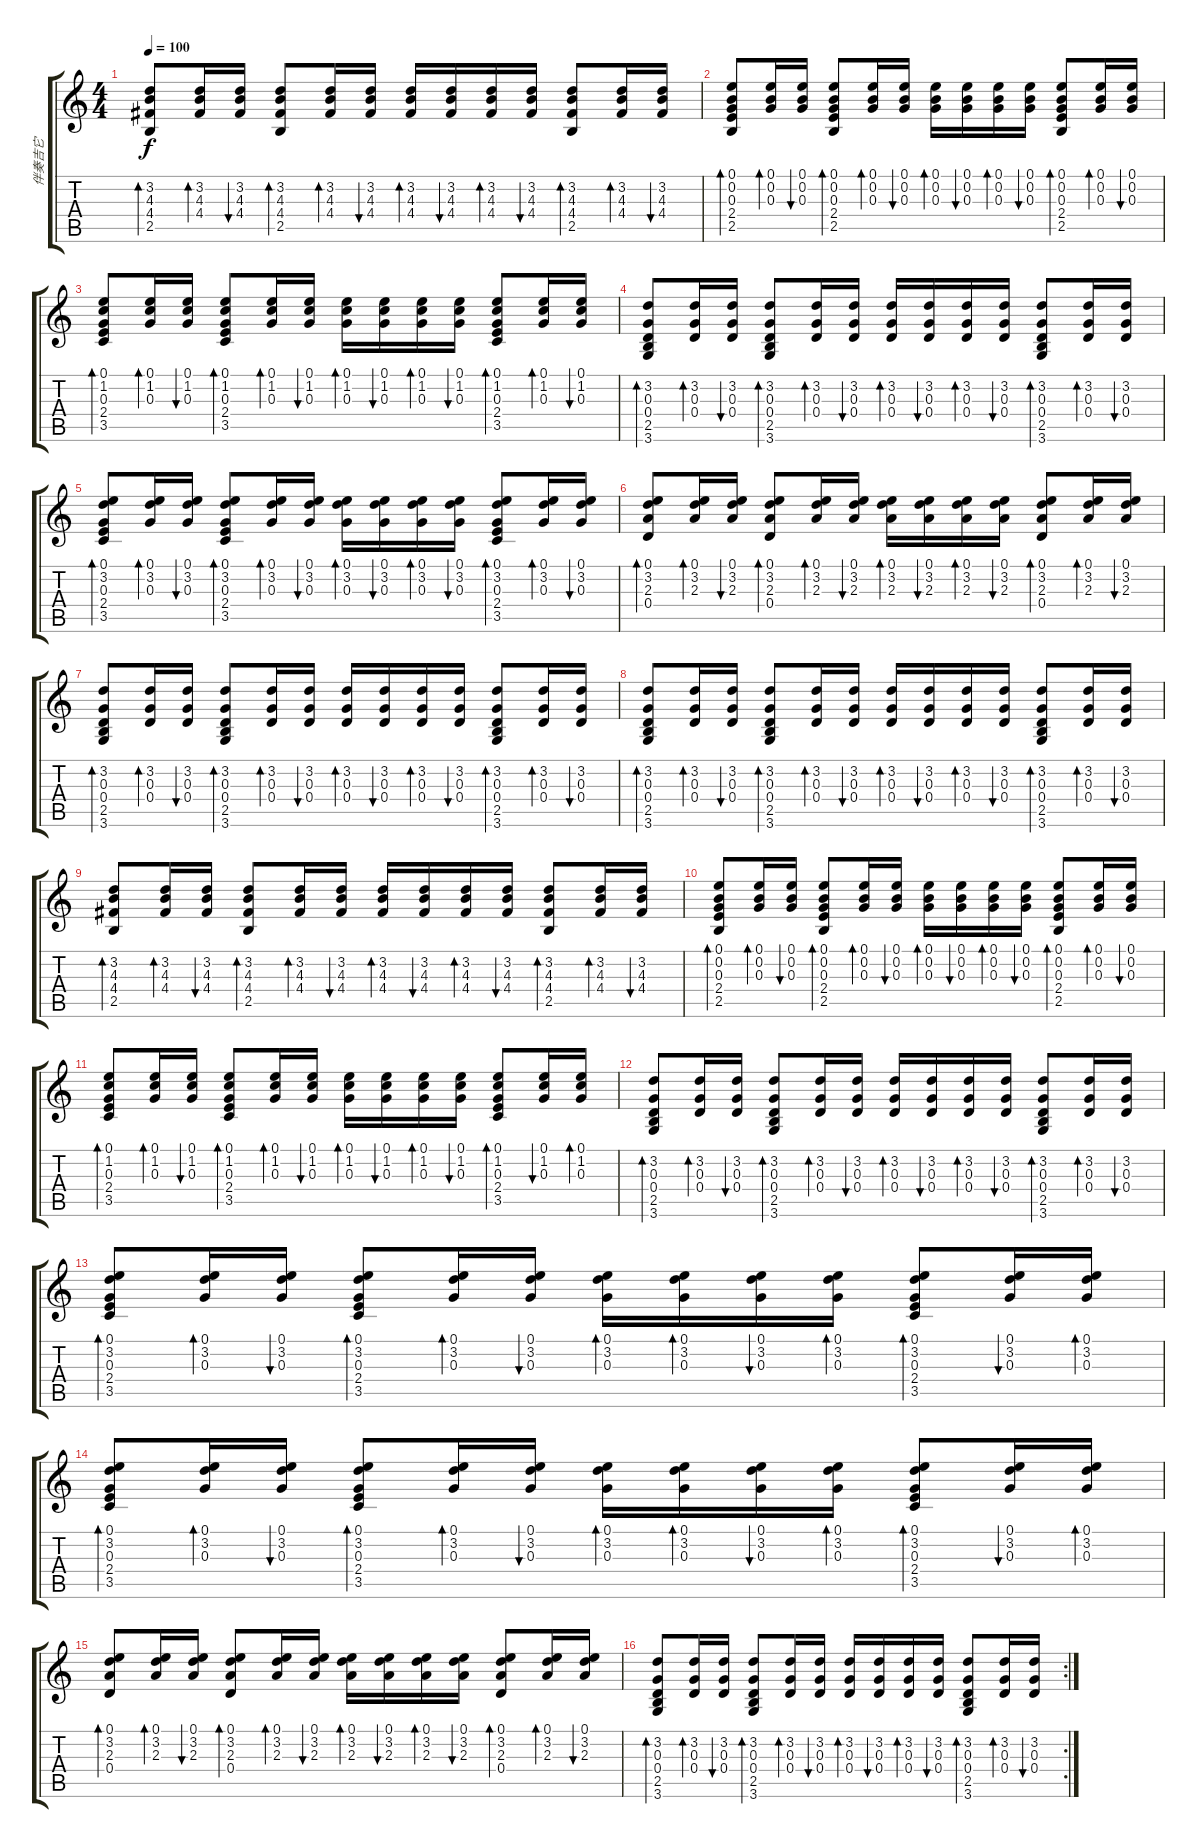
\track ("伴奏吉它" "伴奏吉它") {instrument acousticguitarsteel}
\staff {score tabs}
\tuning (E4 B3 G3 D3 A2 E2) {hide}
\ts (4 4)
\tempo 100
\clef g2
\ks c
(3.2 4.3 4.4 2.5).8{bd 120 dy f} (3.2 4.3 4.4).16{bd 120} (3.2 4.3 4.4).16{bu 120} (3.2 4.3 4.4 2.5).8{bd 120} (3.2 4.3 4.4).16{bd 120} (3.2 4.3 4.4).16{bu 120} (3.2 4.3 4.4).16{bd 120} (3.2 4.3 4.4).16{bu 120} (3.2 4.3 4.4).16{bd 120} (3.2 4.3 4.4).16{bu 120} (3.2 4.3 4.4 2.5).8{bd 120} (3.2 4.3 4.4).16{bd 120} (3.2 4.3 4.4).16{bu 120} |
(0.1 0.2 0.3 2.4 2.5).8{bd 120} (0.1 0.2 0.3).16{bd 120} (0.1 0.2 0.3).16{bu 120} (0.1 0.2 0.3 2.4 2.5).8{bd 120} (0.1 0.2 0.3).16{bd 120} (0.1 0.2 0.3).16{bu 120} (0.1 0.2 0.3).16{bd 120} (0.1 0.2 0.3).16{bu 120} (0.1 0.2 0.3).16{bd 120} (0.1 0.2 0.3).16{bu 120} (0.1 0.2 0.3 2.4 2.5).8{bd 120} (0.1 0.2 0.3).16{bd 120} (0.1 0.2 0.3).16{bu 120} |
(0.1 1.2 0.3 2.4 3.5).8{bd 120} (0.1 1.2 0.3).16{bd 120} (0.1 1.2 0.3).16{bu 120} (0.1 1.2 0.3 2.4 3.5).8{bd 120} (0.1 1.2 0.3).16{bd 120} (0.1 1.2 0.3).16{bu 120} (0.1 1.2 0.3).16{bd 120} (0.1 1.2 0.3).16{bu 120} (0.1 1.2 0.3).16{bd 120} (0.1 1.2 0.3).16{bu 120} (0.1 1.2 0.3 2.4 3.5).8{bd 120} (0.1 1.2 0.3).16{bd 120} (0.1 1.2 0.3).16{bu 120} |
(3.2 0.3 0.4 2.5 3.6).8{bd 120} (3.2 0.3 0.4).16{bd 120} (3.2 0.3 0.4).16{bu 120} (3.2 0.3 0.4 2.5 3.6).8{bd 120} (3.2 0.3 0.4).16{bd 120} (3.2 0.3 0.4).16{bu 120} (3.2 0.3 0.4).16{bd 120} (3.2 0.3 0.4).16{bu 120} (3.2 0.3 0.4).16{bd 120} (3.2 0.3 0.4).16{bu 120} (3.2 0.3 0.4 2.5 3.6).8{bd 120} (3.2 0.3 0.4).16{bd 120} (3.2 0.3 0.4).16{bu 120} |
(0.1 3.2 0.3 2.4 3.5).8{bd 120} (0.1 3.2 0.3).16{bd 120} (0.1 3.2 0.3).16{bu 120} (0.1 3.2 0.3 2.4 3.5).8{bd 120} (0.1 3.2 0.3).16{bd 120} (0.1 3.2 0.3).16{bu 120} (0.1 3.2 0.3).16{bd 120} (0.1 3.2 0.3).16{bu 120} (0.1 3.2 0.3).16{bd 120} (0.1 3.2 0.3).16{bu 120} (0.1 3.2 0.3 2.4 3.5).8{bd 120} (0.1 3.2 0.3).16{bd 120} (0.1 3.2 0.3).16{bu 120} |
(0.1 3.2 2.3 0.4).8{bd 120} (0.1 3.2 2.3).16{bd 120} (0.1 3.2 2.3).16{bu 120} (0.1 3.2 2.3 0.4).8{bd 120} (0.1 3.2 2.3).16{bd 120} (0.1 3.2 2.3).16{bu 120} (0.1 3.2 2.3).16{bd 120} (0.1 3.2 2.3).16{bu 120} (0.1 3.2 2.3).16{bd 120} (0.1 3.2 2.3).16{bu 120} (0.1 3.2 2.3 0.4).8{bd 120} (0.1 3.2 2.3).16{bd 120} (0.1 3.2 2.3).16{bu 120} |
(3.2 0.3 0.4 2.5 3.6).8{bd 120} (3.2 0.3 0.4).16{bd 120} (3.2 0.3 0.4).16{bu 120} (3.2 0.3 0.4 2.5 3.6).8{bd 120} (3.2 0.3 0.4).16{bd 120} (3.2 0.3 0.4).16{bu 120} (3.2 0.3 0.4).16{bd 120} (3.2 0.3 0.4).16{bu 120} (3.2 0.3 0.4).16{bd 120} (3.2 0.3 0.4).16{bu 120} (3.2 0.3 0.4 2.5 3.6).8{bd 120} (3.2 0.3 0.4).16{bd 120} (3.2 0.3 0.4).16{bu 120} |
(3.2 0.3 0.4 2.5 3.6).8{bd 120} (3.2 0.3 0.4).16{bd 120} (3.2 0.3 0.4).16{bu 120} (3.2 0.3 0.4 2.5 3.6).8{bd 120} (3.2 0.3 0.4).16{bd 120} (3.2 0.3 0.4).16{bu 120} (3.2 0.3 0.4).16{bd 120} (3.2 0.3 0.4).16{bu 120} (3.2 0.3 0.4).16{bd 120} (3.2 0.3 0.4).16{bu 120} (3.2 0.3 0.4 2.5 3.6).8{bd 120} (3.2 0.3 0.4).16{bd 120} (3.2 0.3 0.4).16{bu 120} |
(3.2 4.3 4.4 2.5).8{bd 120} (3.2 4.3 4.4).16{bd 120} (3.2 4.3 4.4).16{bu 120} (3.2 4.3 4.4 2.5).8{bd 120} (3.2 4.3 4.4).16{bd 120} (3.2 4.3 4.4).16{bu 120} (3.2 4.3 4.4).16{bd 120} (3.2 4.3 4.4).16{bu 120} (3.2 4.3 4.4).16{bd 120} (3.2 4.3 4.4).16{bu 120} (3.2 4.3 4.4 2.5).8{bd 120} (3.2 4.3 4.4).16{bd 120} (3.2 4.3 4.4).16{bu 120} |
(0.1 0.2 0.3 2.4 2.5).8{bd 120} (0.1 0.2 0.3).16{bd 120} (0.1 0.2 0.3).16{bu 120} (0.1 0.2 0.3 2.4 2.5).8{bd 120} (0.1 0.2 0.3).16{bd 120} (0.1 0.2 0.3).16{bu 120} (0.1 0.2 0.3).16{bd 120} (0.1 0.2 0.3).16{bu 120} (0.1 0.2 0.3).16{bd 120} (0.1 0.2 0.3).16{bu 120} (0.1 0.2 0.3 2.4 2.5).8{bd 120} (0.1 0.2 0.3).16{bd 120} (0.1 0.2 0.3).16{bu 120} |
(0.1 1.2 0.3 2.4 3.5).8{bd 120} (0.1 1.2 0.3).16{bd 120} (0.1 1.2 0.3).16{bu 120} (0.1 1.2 0.3 2.4 3.5).8{bd 120} (0.1 1.2 0.3).16{bd 120} (0.1 1.2 0.3).16{bu 120} (0.1 1.2 0.3).16{bd 120} (0.1 1.2 0.3).16{bu 120} (0.1 1.2 0.3).16{bd 120} (0.1 1.2 0.3).16{bu 120} (0.1 1.2 0.3 2.4 3.5).8{bd 120} (0.1 1.2 0.3).16{bu 120} (0.1 1.2 0.3).16{bd 120} |
(3.2 0.3 0.4 2.5 3.6).8{bd 120} (3.2 0.3 0.4).16{bd 120} (3.2 0.3 0.4).16{bu 120} (3.2 0.3 0.4 2.5 3.6).8{bd 120} (3.2 0.3 0.4).16{bd 120} (3.2 0.3 0.4).16{bu 120} (3.2 0.3 0.4).16{bd 120} (3.2 0.3 0.4).16{bu 120} (3.2 0.3 0.4).16{bd 120} (3.2 0.3 0.4).16{bu 120} (3.2 0.3 0.4 2.5 3.6).8{bd 120} (3.2 0.3 0.4).16{bd 120} (3.2 0.3 0.4).16{bu 120} |
(0.1 3.2 0.3 2.4 3.5).8{bd 120} (0.1 3.2 0.3).16{bd 120} (0.1 3.2 0.3).16{bu 120} (0.1 3.2 0.3 2.4 3.5).8{bd 120} (0.1 3.2 0.3).16{bd 120} (0.1 3.2 0.3).16{bu 120} (0.1 3.2 0.3).16{bd 120} (0.1 3.2 0.3).16{bd 120} (0.1 3.2 0.3).16{bu 120} (0.1 3.2 0.3).16{bd 120} (0.1 3.2 0.3 2.4 3.5).8{bd 120} (0.1 3.2 0.3).16{bu 120} (0.1 3.2 0.3).16{bd 120} |
(0.1 3.2 0.3 2.4 3.5).8{bd 120} (0.1 3.2 0.3).16{bd 120} (0.1 3.2 0.3).16{bu 120} (0.1 3.2 0.3 2.4 3.5).8{bd 120} (0.1 3.2 0.3).16{bd 120} (0.1 3.2 0.3).16{bu 120} (0.1 3.2 0.3).16{bd 120} (0.1 3.2 0.3).16{bd 120} (0.1 3.2 0.3).16{bu 120} (0.1 3.2 0.3).16{bd 120} (0.1 3.2 0.3 2.4 3.5).8{bd 120} (0.1 3.2 0.3).16{bu 120} (0.1 3.2 0.3).16{bd 120} |
(0.1 3.2 2.3 0.4).8{bd 120} (0.1 3.2 2.3).16{bd 120} (0.1 3.2 2.3).16{bu 120} (0.1 3.2 2.3 0.4).8{bd 120} (0.1 3.2 2.3).16{bd 120} (0.1 3.2 2.3).16{bu 120} (0.1 3.2 2.3).16{bd 120} (0.1 3.2 2.3).16{bu 120} (0.1 3.2 2.3).16{bd 120} (0.1 3.2 2.3).16{bu 120} (0.1 3.2 2.3 0.4).8{bd 120} (0.1 3.2 2.3).16{bd 120} (0.1 3.2 2.3).16{bu 120} |
\rc 2
(3.2 0.3 0.4 2.5 3.6).8{bd 120} (3.2 0.3 0.4).16{bd 120} (3.2 0.3 0.4).16{bu 120} (3.2 0.3 0.4 2.5 3.6).8{bd 120} (3.2 0.3 0.4).16{bd 120} (3.2 0.3 0.4).16{bu 120} (3.2 0.3 0.4).16{bd 120} (3.2 0.3 0.4).16{bu 120} (3.2 0.3 0.4).16{bd 120} (3.2 0.3 0.4).16{bu 120} (3.2 0.3 0.4 2.5 3.6).8{bd 120} (3.2 0.3 0.4).16{bd 120} (3.2 0.3 0.4).16{bu 120}
